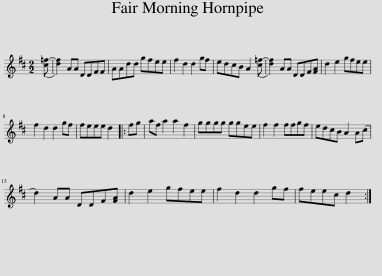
X:1
L:1/8
M:2/2
I:linebreak $
K:D
V:1 treble
V:1
 ([c=f-] | [df]2) AA DDFF | AAdd gfee | f2 d2 d2 gf | edcB A2 ([c=f-] | %5
 [df]2) AA DDF[FA] | d2 e2 gfee |$ f2 d2 d2 gf | feee d2 |: fg | %10
 af a2 a2 f2 | gggg ggee | f2 f2 ffgf | edcB A2 A(c |$ d2) AA DDF[FA] | %15
 d2 e2 gfee | f2 d2 d2 gf | feec d2 :| %18
